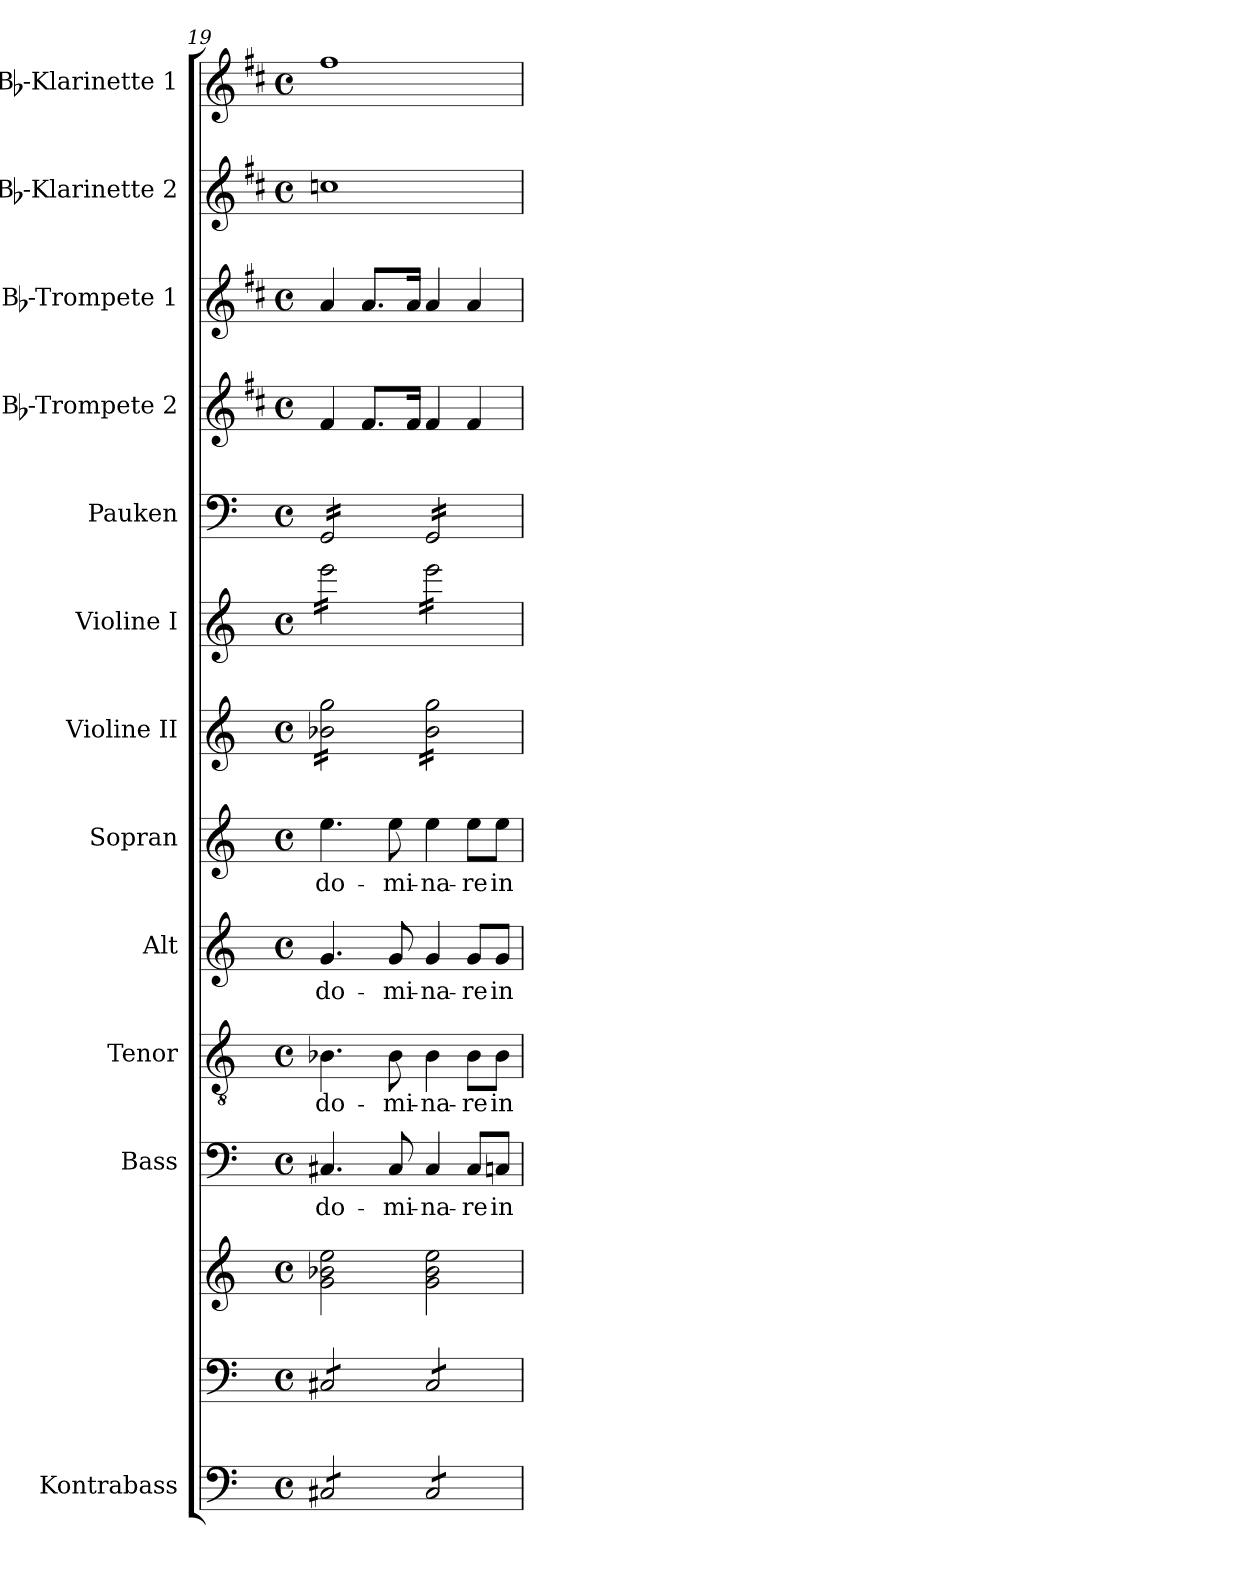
**kern	**kern	**kern	**kern	**text	**kern	**text	**kern	**text	**kern	**text	**kern	**kern	**kern	**kern	**kern	**kern	**kern
*part13	*part12	*part12	*part11	*part11	*part10	*part10	*part9	*part9	*part8	*part8	*part7	*part6	*part5	*part4	*part3	*part2	*part1
*staff14	*staff13	*staff12	*staff11	*staff11	*staff10	*staff10	*staff9	*staff9	*staff8	*staff8	*staff7	*staff6	*staff5	*staff4	*staff3	*staff2	*staff1
*I"Kontrabass	*	*	*I"Bass	*	*I"Tenor	*	*I"Alt	*	*I"Sopran	*	*I"Violine II	*I"Violine I	*I"Pauken	*I"Bb-Trompete 2	*I"Bb-Trompete 1	*I"Bb-Klarinette 2	*I"Bb-Klarinette 1
*I'Kb.	*	*	*I'B.	*	*I'T.	*	*I'A.	*	*I'S.	*	*I'Vl. II	*I'Vl. I	*I'Pk.	*I'Bb Trp. 2	*I'Bb Trp. 1	*I'Bb Kl. 2	*I'Bb Kl. 1
*clefF4	*clefF4	*clefG2	*clefF4	*	*clefGv2	*	*clefG2	*	*clefG2	*	*clefG2	*clefG2	*clefF4	*clefG2	*clefG2	*clefG2	*clefG2
*ITrd7c12	*	*	*	*	*	*	*	*	*	*	*	*	*	*ITrd1c2	*ITrd1c2	*ITrd1c2	*ITrd1c2
*k[]	*k[]	*k[]	*k[]	*	*k[]	*	*k[]	*	*k[]	*	*k[]	*k[]	*k[]	*k[]	*k[]	*k[]	*k[]
*C:	*C:	*C:	*C:	*	*C:	*	*C:	*	*C:	*	*C:	*C:	*C:	*C:	*C:	*C:	*C:
*M4/4	*M4/4	*M4/4	*M4/4	*	*M4/4	*	*M4/4	*	*M4/4	*	*M4/4	*M4/4	*M4/4	*M4/4	*M4/4	*M4/4	*M4/4
*met(c)	*met(c)	*met(c)	*met(c)	*	*met(c)	*	*met(c)	*	*met(c)	*	*met(c)	*met(c)	*met(c)	*met(c)	*met(c)	*met(c)	*met(c)
=19	=19	=19	=19	=19	=19	=19	=19	=19	=19	=19	=19	=19	=19	=19	=19	=19	=19
!	!	!	!	!LO:LY:b	!	!LO:LY:b	!	!LO:LY:b	!	!LO:LY:b	!	!	!	!	!	!	!
*tremolo	*	*	*	*	*	*	*	*	*	*	*	*	*	*	*	*	*
*	*tremolo	*	*	*	*	*	*	*	*	*	*	*	*	*	*	*	*
*	*	*	*	*	*	*	*	*	*	*	*tremolo	*	*	*	*	*	*
*	*	*	*	*	*	*	*	*	*	*	*	*tremolo	*	*	*	*	*
*	*	*	*	*	*	*	*	*	*	*	*	*	*tremolo	*	*	*	*
8CC#X/L	8C#X/L	2g\ 2b-X\ 2ee\	4.C#X/	do-	4.B-X\	do-	4.g/	do-	4.ee\	do-	16b-X\ 16gg\LL	16eee\LL	16GG/LL	4e/	4g/	1b-X	1ee
.	.	.	.	.	.	.	.	.	.	.	16b-X\ 16gg\	16eee\	16GG/	.	.	.	.
8CC#X/	8C#X/	.	.	.	.	.	.	.	.	.	16b-X\ 16gg\	16eee\	16GG/	.	.	.	.
.	.	.	.	.	.	.	.	.	.	.	16b-X\ 16gg\	16eee\	16GG/	.	.	.	.
8CC#X/	8C#X/	.	.	.	.	.	.	.	.	.	16b-X\ 16gg\	16eee\	16GG/	8.e/L	8.g/L	.	.
.	.	.	.	.	.	.	.	.	.	.	16b-X\ 16gg\	16eee\	16GG/	.	.	.	.
!	!	!	!	!LO:LY:b	!	!LO:LY:b	!	!LO:LY:b	!	!LO:LY:b	!	!	!	!	!	!	!
8CC#X/J	8C#X/J	.	8C#/	-mi-	8B-\	-mi-	8g/	-mi-	8ee\	-mi-	16b-X\ 16gg\	16eee\	16GG/	.	.	.	.
.	.	.	.	.	.	.	.	.	.	.	16b-X\ 16gg\JJ	16eee\JJ	16GG/JJ	16e/Jk	16g/Jk	.	.
!	!	!	!	!LO:LY:b	!	!LO:LY:b	!	!LO:LY:b	!	!LO:LY:b	!	!	!	!	!	!	!
8CC#/L	8C#/L	2g\ 2b-\ 2ee\	4C#/	-na-	4B-\	-na-	4g/	-na-	4ee\	-na-	16b-\ 16gg\LL	16eee\LL	16GG/LL	4e/	4g/	.	.
.	.	.	.	.	.	.	.	.	.	.	16b-\ 16gg\	16eee\	16GG/	.	.	.	.
8CC#/	8C#/	.	.	.	.	.	.	.	.	.	16b-\ 16gg\	16eee\	16GG/	.	.	.	.
.	.	.	.	.	.	.	.	.	.	.	16b-\ 16gg\	16eee\	16GG/	.	.	.	.
!	!	!	!	!LO:LY:b	!	!LO:LY:b	!	!LO:LY:b	!	!LO:LY:b	!	!	!	!	!	!	!
8CC#/	8C#/	.	8C#/L	-re	8B-\L	-re	8g/L	-re	8ee\L	-re	16b-\ 16gg\	16eee\	16GG/	4e/	4g/	.	.
.	.	.	.	.	.	.	.	.	.	.	16b-\ 16gg\	16eee\	16GG/	.	.	.	.
!	!	!	!	!LO:LY:b	!	!LO:LY:b	!	!LO:LY:b	!	!LO:LY:b	!	!	!	!	!	!	!
8CC#/J	8C#/J	.	8Cn/J	in	8B-\J	in	8g/J	in	8ee\J	in	16b-\ 16gg\	16eee\	16GG/	.	.	.	.
*	*Xtremolo	*	*	*	*	*	*	*	*	*	*	*	*	*	*	*	*
*Xtremolo	*	*	*	*	*	*	*	*	*	*	*	*	*	*	*	*	*
.	.	.	.	.	.	.	.	.	.	.	16b-\ 16gg\JJ	16eee\JJ	16GG/JJ	.	.	.	.
*	*	*	*	*	*	*	*	*	*	*	*	*	*Xtremolo	*	*	*	*
*	*	*	*	*	*	*	*	*	*	*	*	*Xtremolo	*	*	*	*	*
*	*	*	*	*	*	*	*	*	*	*	*Xtremolo	*	*	*	*	*	*
=	=	=	=	=	=	=	=	=	=	=	=	=	=	=	=	=	=
*-	*-	*-	*-	*-	*-	*-	*-	*-	*-	*-	*-	*-	*-	*-	*-	*-	*-
